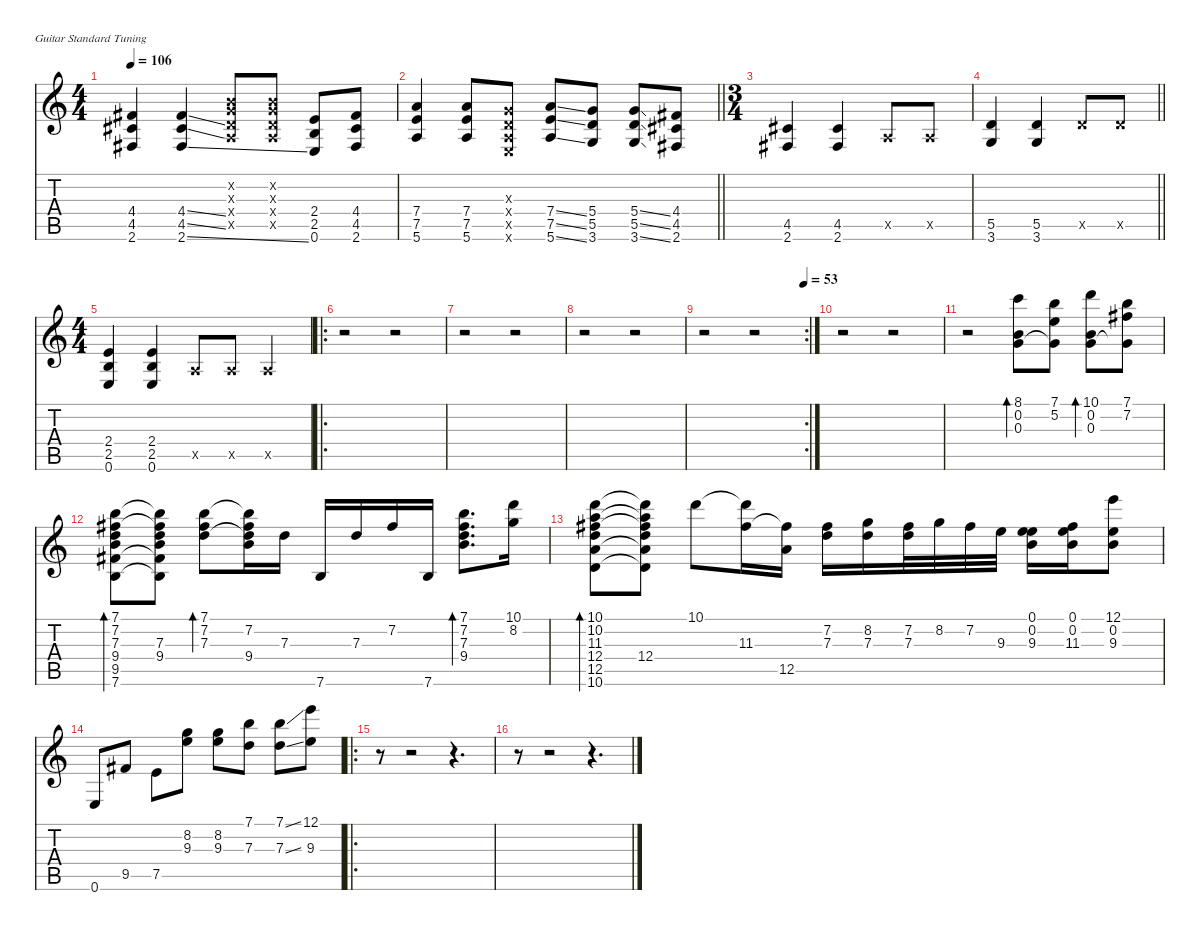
\defaultSystemsLayout 4
\hideDynamics
\bracketExtendMode nobrackets
\singleTrackTrackNamePolicy hidden
\multiTrackTrackNamePolicy hidden
\otherSystemsTrackNameOrientation horizontal
\track ("Kirk Hammett" "dist.guit.") {instrument distortionguitar}
\staff {score tabs}
\tuning (E4 B3 G3 D3 A2 E2)
\ts (4 4)
\tempo 106
\clef g2
\ks c
(4.4{acc #} 4.5{acc #} 2.6{acc #}).4{dy f beam Up} (4.4{ss acc #} 4.5{ss acc #} 2.6{ss acc #}).4{beam Up} (0.2{x} 0.3{x} 0.4{x} 0.5{x}).8{beam Up} (0.2{x} 0.3{x} 0.4{x} 0.5{x}).8{beam Up} (2.4 2.5 0.6).8{beam Up} (4.4{acc #} 4.5{acc #} 2.6{acc #}).8{beam Up} |
\barLineRight lightlight
(7.4 7.5 5.6).4{beam Up} (7.4 7.5 5.6).8{beam Up} (0.3{x} 0.4{x} 0.5{x} 0.6{x}).8{beam Up} (7.4{ss} 7.5{ss} 5.6{ss}).8{beam Up} (5.4 5.5 3.6).8{beam Up} (5.4{ss} 5.5{ss} 3.6{ss}).8{beam Up} (4.4{acc #} 4.5{acc #} 2.6{acc #}).8{beam Up} |
\ts (3 4)
\beaming (8 2 2 2)
(4.5{acc #} 2.6{acc #}).4{beam Up} (4.5{acc #} 2.6{acc #}).4{beam Up} 0.5{x}.8{beam Up} 0.5{x}.8{beam Up} |
\barLineRight lightlight
(5.5 3.6).4{beam Up} (5.5 3.6).4{beam Up} 5.5{x}.8{beam Up} 5.5{x}.8{beam Up} |
\ts (4 4)
\beaming (8 2 2 2 2)
(2.4 2.5 0.6).4{beam Up} (2.4 2.5 0.6).4{beam Up} 0.5{x}.8{beam Up} 0.5{x}.8{beam Up} 0.5{x}.4{beam Up} |
\ro
r.2{beam Down} r.2{beam Down} |
r.2{beam Down} r.2{beam Down} |
r.2{beam Down} r.2{beam Down} |
\rc 2
\tempo (53 1)
r.2{beam Down} r.2{beam Down} |
\tempo (53 hide)
r.2{beam Down} r.2{beam Down} |
r.2{instrument acousticguitarsteel beam Down} (8.1 0.2 0.3).8{bd 60 beam Down} (7.1 5.2 0.3{t}).8{beam Down} (10.1 0.2 0.3).8{bd 60 beam Down} (7.1 7.2{acc #} 0.3{t}).8{beam Down} |
(7.1 7.2{acc #} 7.3 9.4 9.5{acc #} 7.6).8{bd 60 beam Down} (7.1{t} 7.2{t acc #} 7.3 9.4 9.5{t acc #} 7.6{t}).8{beam Down} (7.1 7.2{acc #} 7.3).8{bd 60 beam Down} (7.1{t} 7.2{acc #} 7.3{t} 9.4).16{beam Down} 7.3.16{beam Down} 7.6.16{beam Up} 7.3.16{beam Up} 7.2{acc #}.16{beam Up} 7.6.16{beam Up} (7.1 7.2{acc #} 7.3 9.4).8{d bd 60 beam Down} (10.1 8.2).16{beam Down} |
(10.1 10.2 11.3{acc #} 12.4 12.5 10.6).8{bd 60 beam Down} (10.1{t} 10.2{t} 11.3{t acc #} 12.4 12.5{t} 10.6{t}).8{beam Down} 10.1.8{beam Down} (10.1{t} 11.3{acc #}).16{beam Down} (11.3{t acc #} 12.5).16{beam Down} (7.2{acc #} 7.3).16{beam Down} (8.2 7.3).16{beam Down} (7.2{acc #} 7.3).32{beam Down} 8.2.32{beam Down} 7.2{acc #}.32{beam Down} 9.3.32{beam Down} (0.1 0.2 9.3).16{beam Down} (0.1 0.2 11.3{acc #}).16{beam Down} (12.1 0.2 9.3).8{beam Down} |
0.6.8{beam Up} 9.5{acc #}.8{beam Up} 7.5.8{beam Down} (8.2 9.3).8{beam Down} (8.2 9.3).8{beam Down} (7.1 7.3).8{beam Down} (7.1{ss} 7.3{ss}).8{beam Down} (12.1 9.3).8{beam Down} |
\ro
r.8{beam Down} r.2{beam Down} r.4{d beam Down} |
r.8{beam Down} r.2{beam Down} r.4{d beam Down}
